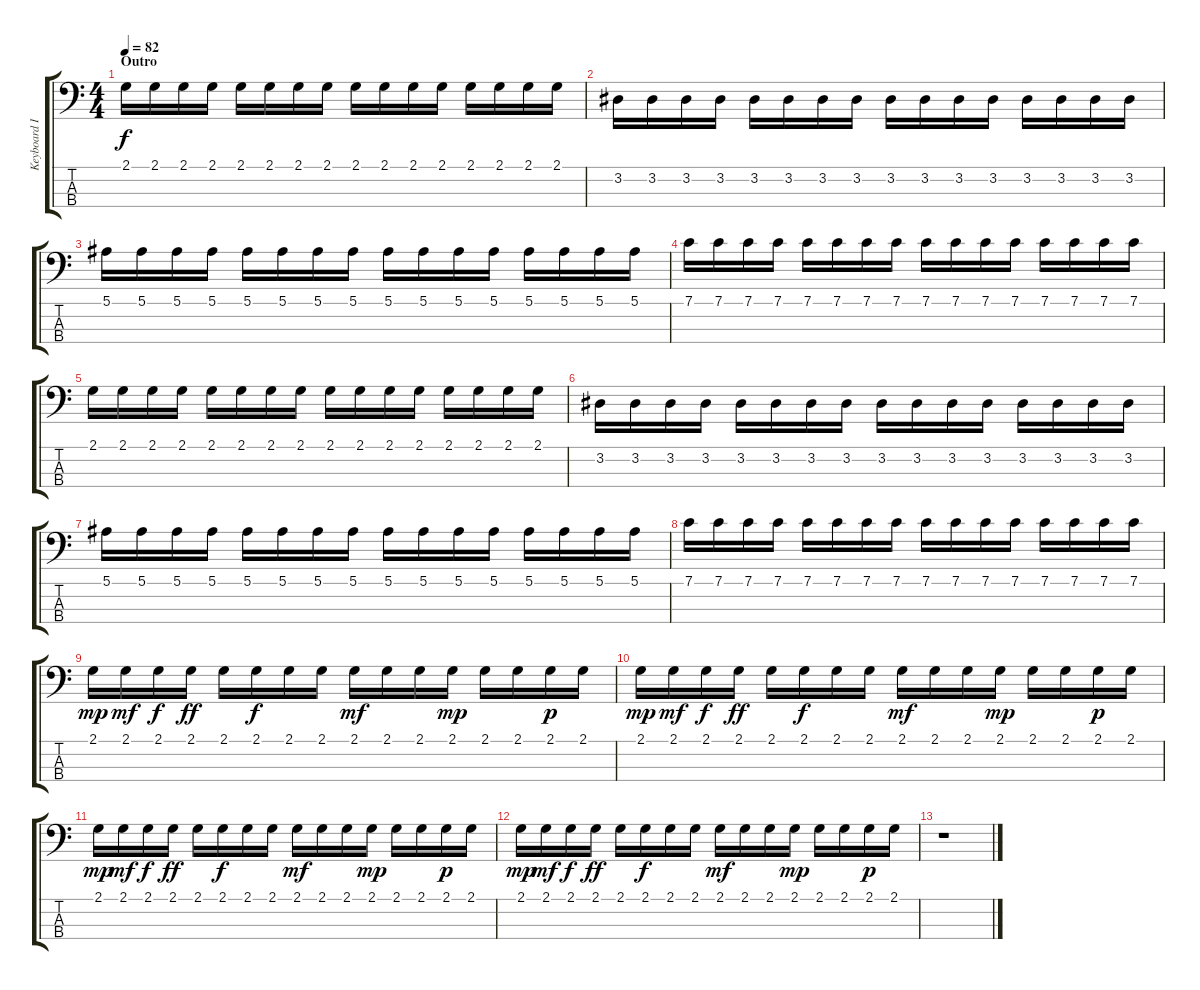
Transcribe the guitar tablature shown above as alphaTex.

\track ("Keyboard III - Christian Lorenz" "Keyboard I") {instrument synthbass1}
\staff {score tabs}
\tuning (F2 C2 G1 C1) {hide}
\ts (4 4)
\section ("" "Outro")
\tempo 82
\clef f4
\ks c
2.1.16{dy f} 2.1.16 2.1.16 2.1.16 2.1.16 2.1.16 2.1.16 2.1.16 2.1.16 2.1.16 2.1.16 2.1.16 2.1.16 2.1.16 2.1.16 2.1.16 |
3.2.16 3.2.16 3.2.16 3.2.16 3.2.16 3.2.16 3.2.16 3.2.16 3.2.16 3.2.16 3.2.16 3.2.16 3.2.16 3.2.16 3.2.16 3.2.16 |
5.1.16 5.1.16 5.1.16 5.1.16 5.1.16 5.1.16 5.1.16 5.1.16 5.1.16 5.1.16 5.1.16 5.1.16 5.1.16 5.1.16 5.1.16 5.1.16 |
7.1.16 7.1.16 7.1.16 7.1.16 7.1.16 7.1.16 7.1.16 7.1.16 7.1.16 7.1.16 7.1.16 7.1.16 7.1.16 7.1.16 7.1.16 7.1.16 |
2.1.16 2.1.16 2.1.16 2.1.16 2.1.16 2.1.16 2.1.16 2.1.16 2.1.16 2.1.16 2.1.16 2.1.16 2.1.16 2.1.16 2.1.16 2.1.16 |
3.2.16 3.2.16 3.2.16 3.2.16 3.2.16 3.2.16 3.2.16 3.2.16 3.2.16 3.2.16 3.2.16 3.2.16 3.2.16 3.2.16 3.2.16 3.2.16 |
5.1.16 5.1.16 5.1.16 5.1.16 5.1.16 5.1.16 5.1.16 5.1.16 5.1.16 5.1.16 5.1.16 5.1.16 5.1.16 5.1.16 5.1.16 5.1.16 |
7.1.16 7.1.16 7.1.16 7.1.16 7.1.16 7.1.16 7.1.16 7.1.16 7.1.16 7.1.16 7.1.16 7.1.16 7.1.16 7.1.16 7.1.16 7.1.16 |
2.1.16{dy mp volume 2} 2.1.16{dy mf} 2.1.16{dy f} 2.1.16{dy ff} 2.1.16 2.1.16{dy f} 2.1.16 2.1.16 2.1.16{dy mf} 2.1.16 2.1.16 2.1.16{dy mp} 2.1.16 2.1.16 2.1.16{dy p} 2.1.16 |
2.1.16{dy mp} 2.1.16{dy mf} 2.1.16{dy f} 2.1.16{dy ff} 2.1.16 2.1.16{dy f} 2.1.16 2.1.16 2.1.16{dy mf} 2.1.16 2.1.16 2.1.16{dy mp} 2.1.16 2.1.16 2.1.16{dy p} 2.1.16 |
2.1.16{dy mp} 2.1.16{dy mf} 2.1.16{dy f} 2.1.16{dy ff} 2.1.16 2.1.16{dy f} 2.1.16 2.1.16 2.1.16{dy mf} 2.1.16 2.1.16 2.1.16{dy mp} 2.1.16 2.1.16 2.1.16{dy p} 2.1.16 |
2.1.16{dy mp} 2.1.16{dy mf} 2.1.16{dy f} 2.1.16{dy ff} 2.1.16 2.1.16{dy f} 2.1.16 2.1.16 2.1.16{dy mf} 2.1.16 2.1.16 2.1.16{dy mp} 2.1.16 2.1.16 2.1.16{dy p} 2.1.16 |
r.1
